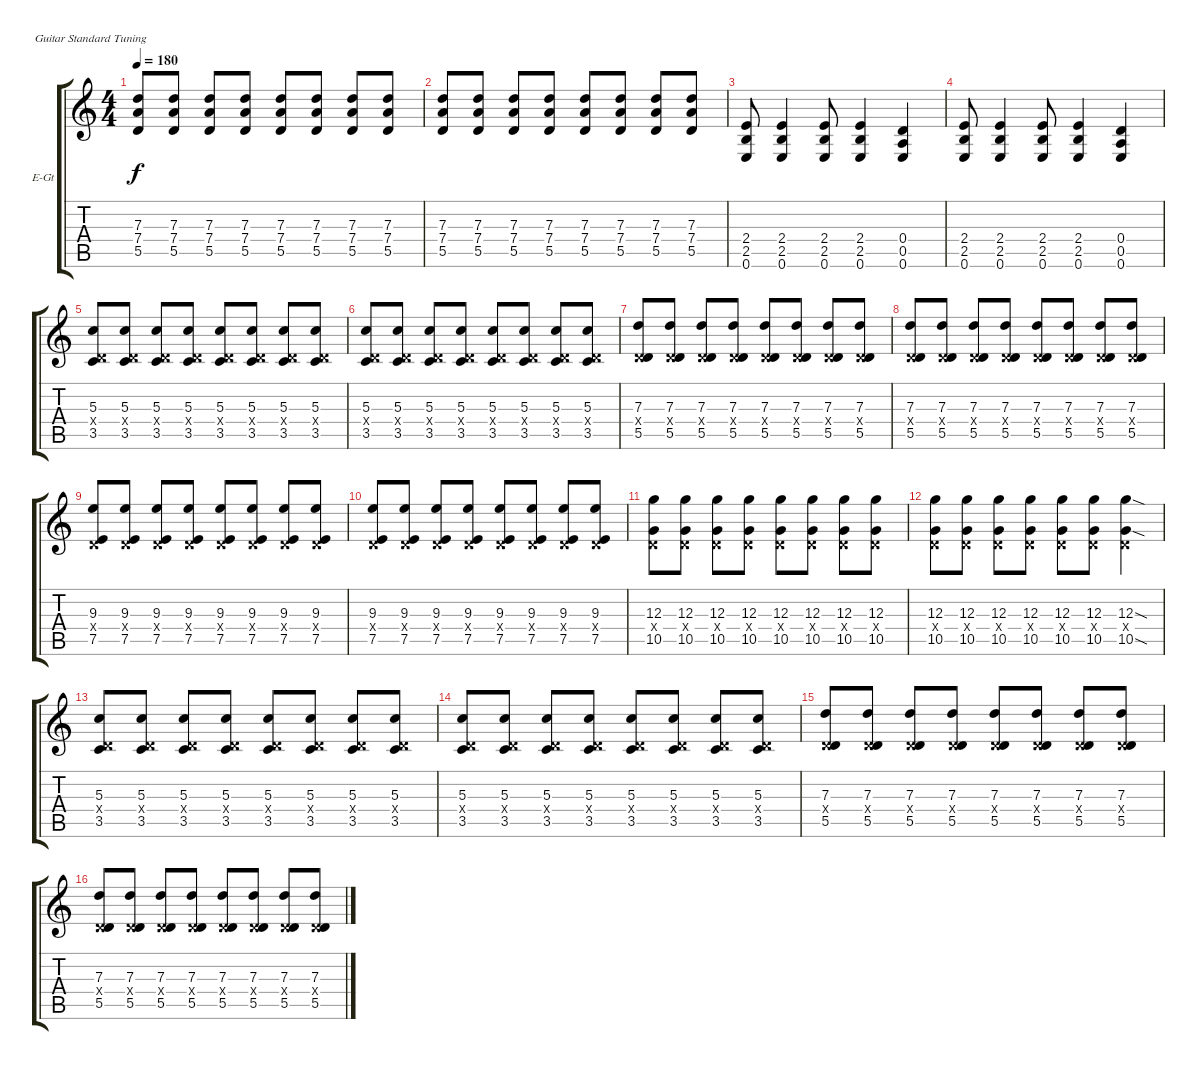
\defaultSystemsLayout 4
\bracketExtendMode groupsimilarinstruments
\firstSystemTrackNameOrientation horizontal
\otherSystemsTrackNameOrientation horizontal
\track ("Ритм Гитара" "E-Gt") {instrument distortionguitar}
\staff {score tabs}
\tuning (E4 B3 G3 D3 A2 E2)
\ts (4 4)
\tempo 180
\clef g2
\ks c
(7.3 7.4 5.5).8{dy f} (7.3 7.4 5.5).8 (7.3 7.4 5.5).8 (7.3 7.4 5.5).8 (7.3 7.4 5.5).8 (7.3 7.4 5.5).8 (7.3 7.4 5.5).8 (7.3 7.4 5.5).8 |
(7.3 7.4 5.5).8 (7.3 7.4 5.5).8 (7.3 7.4 5.5).8 (7.3 7.4 5.5).8 (7.3 7.4 5.5).8 (7.3 7.4 5.5).8 (7.3 7.4 5.5).8 (7.3 7.4 5.5).8 |
(2.4 2.5 0.6).8 (2.4 2.5 0.6).4 (2.4 2.5 0.6).8 (2.4 2.5 0.6).4 (0.4 0.5 0.6).4 |
(2.4 2.5 0.6).8 (2.4 2.5 0.6).4 (2.4 2.5 0.6).8 (2.4 2.5 0.6).4 (0.4 0.5 0.6).4 |
(0.4{x} 3.5 5.3).8 (0.4{x} 3.5 5.3).8 (0.4{x} 3.5 5.3).8 (0.4{x} 3.5 5.3).8 (0.4{x} 3.5 5.3).8 (0.4{x} 3.5 5.3).8 (0.4{x} 3.5 5.3).8 (3.5 5.3 0.4{x}).8 |
(0.4{x} 3.5 5.3).8 (0.4{x} 3.5 5.3).8 (0.4{x} 3.5 5.3).8 (0.4{x} 3.5 5.3).8 (0.4{x} 3.5 5.3).8 (0.4{x} 3.5 5.3).8 (0.4{x} 3.5 5.3).8 (5.3 3.5 0.4{x}).8 |
(0.4{x} 5.5 7.3).8 (0.4{x} 5.5 7.3).8 (0.4{x} 5.5 7.3).8 (0.4{x} 5.5 7.3).8 (0.4{x} 5.5 7.3).8 (0.4{x} 5.5 7.3).8 (0.4{x} 5.5 7.3).8 (0.4{x} 5.5 7.3).8 |
(0.4{x} 5.5 7.3).8 (0.4{x} 5.5 7.3).8 (0.4{x} 5.5 7.3).8 (0.4{x} 5.5 7.3).8 (0.4{x} 5.5 7.3).8 (0.4{x} 5.5 7.3).8 (0.4{x} 5.5 7.3).8 (0.4{x} 5.5 7.3).8 |
(0.4{x} 7.5 9.3).8 (0.4{x} 7.5 9.3).8 (0.4{x} 7.5 9.3).8 (0.4{x} 7.5 9.3).8 (0.4{x} 7.5 9.3).8 (0.4{x} 7.5 9.3).8 (0.4{x} 7.5 9.3).8 (0.4{x} 7.5 9.3).8 |
(0.4{x} 7.5 9.3).8 (0.4{x} 7.5 9.3).8 (0.4{x} 7.5 9.3).8 (0.4{x} 7.5 9.3).8 (0.4{x} 7.5 9.3).8 (0.4{x} 7.5 9.3).8 (0.4{x} 7.5 9.3).8 (0.4{x} 7.5 9.3).8 |
(0.4{x} 12.3 10.5).8 (0.4{x} 12.3 10.5).8 (0.4{x} 12.3 10.5).8 (0.4{x} 12.3 10.5).8 (0.4{x} 12.3 10.5).8 (0.4{x} 12.3 10.5).8 (0.4{x} 12.3 10.5).8 (0.4{x} 12.3 10.5).8 |
(0.4{x} 12.3 10.5).8 (0.4{x} 12.3 10.5).8 (0.4{x} 12.3 10.5).8 (0.4{x} 12.3 10.5).8 (0.4{x} 12.3 10.5).8 (0.4{x} 12.3 10.5).8 (0.4{x} 12.3{sod} 10.5{sod}).4 |
(0.4{x} 3.5 5.3).8 (0.4{x} 3.5 5.3).8 (0.4{x} 3.5 5.3).8 (0.4{x} 3.5 5.3).8 (0.4{x} 3.5 5.3).8 (0.4{x} 3.5 5.3).8 (0.4{x} 3.5 5.3).8 (3.5 5.3 0.4{x}).8 |
(0.4{x} 3.5 5.3).8 (0.4{x} 3.5 5.3).8 (0.4{x} 3.5 5.3).8 (0.4{x} 3.5 5.3).8 (0.4{x} 3.5 5.3).8 (0.4{x} 3.5 5.3).8 (0.4{x} 3.5 5.3).8 (5.3 3.5 0.4{x}).8 |
(0.4{x} 5.5 7.3).8 (0.4{x} 5.5 7.3).8 (0.4{x} 5.5 7.3).8 (0.4{x} 5.5 7.3).8 (0.4{x} 5.5 7.3).8 (0.4{x} 5.5 7.3).8 (0.4{x} 5.5 7.3).8 (0.4{x} 5.5 7.3).8 |
(0.4{x} 5.5 7.3).8 (0.4{x} 5.5 7.3).8 (0.4{x} 5.5 7.3).8 (0.4{x} 5.5 7.3).8 (0.4{x} 5.5 7.3).8 (0.4{x} 5.5 7.3).8 (0.4{x} 5.5 7.3).8 (0.4{x} 5.5 7.3).8
